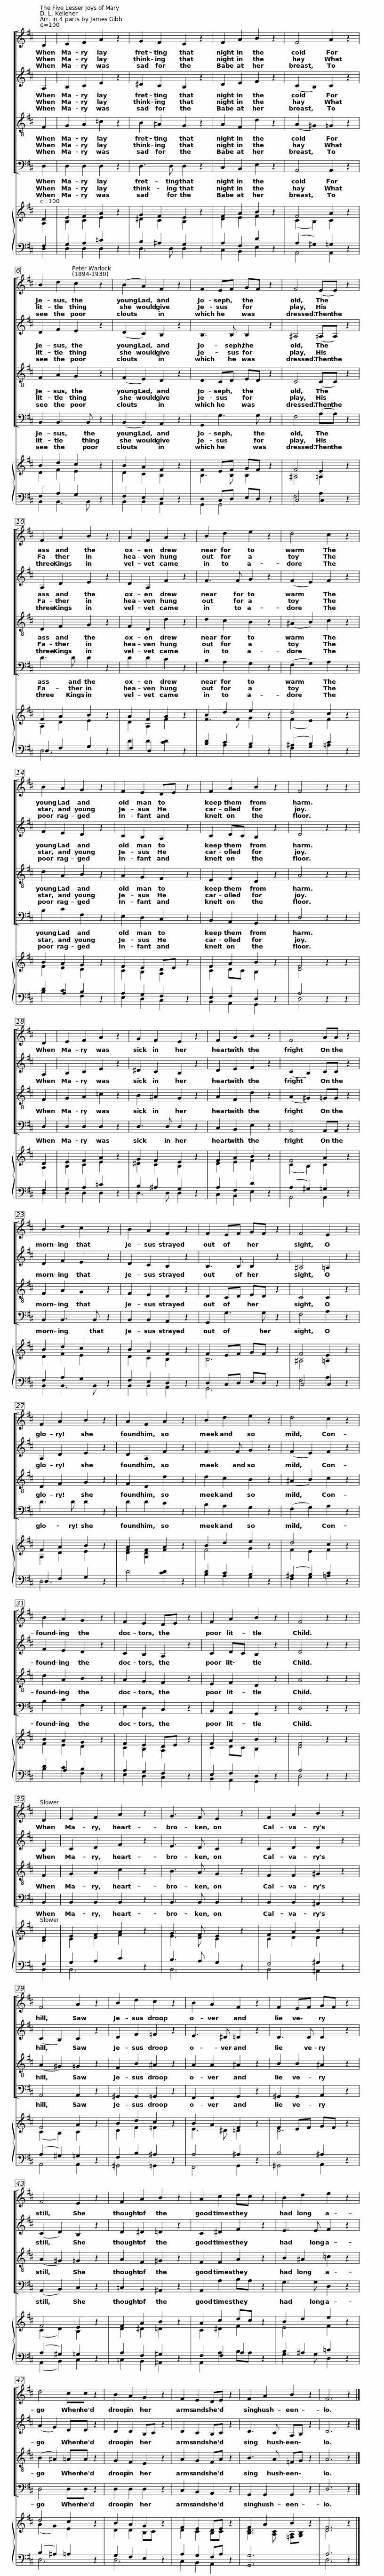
X:1
%%score [ 1 2 3 4 ] { ( 5 6 ) | ( 7 8 ) }
L:1/8
M:none
I:linebreak $
K:D
V:1 treble
V:2 treble
V:3 treble-8
V:4 bass
V:5 treble
V:6 treble
V:7 bass
V:8 bass
V:1
 D2 | E2 F2 A2 z2 | G2 F2 E2 z2 | F2 A2 B2 z2 | F4 A2 z2 | %5
 B2 d2 c2 z2 |$ (B2 A2) F2 z2 | F2 EF GF z2 | F4 (EE) z2 | F2 A2 B2 z2 | %10
 A2 F2 A2 z2 |$ B2 d2 e2 z2 | d4 c2 z2 | B2 A2 G2 z2 | F2 E2 DE z2 | %15
 F2 A2 B2 z2 | F4 z2 z2 |$ D2 | E2 F2 A2 z2 | G2 F2 E2 z2 | %20
 F2 A2 B2 z2 | F4 AA z2 | B2 d2 c2 z2 | B2 A2 F2 z2 |$ F2 EF GF z2 | %25
 F4 E2 z2 | F2 A2 B2 z2 | A2 F2 A2 z2 | B2 d2 e2 z2 | d4 c2 z2 | %30
 B2 A2 G2 z2 |$ F2 E2 DE z2 | F2 A2 B2 z2 | F4 z2 z2 | D2 | %35
 E2 F2 A2 z2 | G3 F E2 z2 | F2 A2 B2 z2 | F4 A2 z2 |$ B2 d2 c2 z2 | %40
 B2 A2 F2 z2 | F2 EF GF z2 | F4 E2 z2 | F2 A2 B2 z2 | A2 c2 dc z2 | %45
 B2 d2 e2 z2 |$ d4 cc z2 | B2 A2 G2 z2 | F2 E2 DE z2 | F2 A2 B2 z2 | %50
 F6 z2 |] %51
V:2
 A,2 | B,2 C2 E2 z2 | ^D2 C2 B,2 z2 | D2 E2 F2 z2 | (C2 B,2) C2 z2 | %5
 D2 F2 E2 z2 |$ (D2 C2) B,2 z2 | B,3 B, B,2 z2 | ^A,4 (=A,A,) z2 | A,2 D2 E2 z2 | %10
 D2 A,2 F2 z2 |$ F3 F G2 z2 | (F2 E2) F2 z2 | F2 E2 D2 z2 | C2 B,2 A,2 z2 | %15
 C2 DC B,2 z2 | D4 z2 z2 |$ A,2 | B,2 C2 E2 z2 | ^D2 C2 B,2 z2 | %20
 D2 E2 F2 z2 | (C2 B,2) CC z2 | D2 F2 E2 z2 | D2 C2 B,2 z2 |$ B,3 B, B,2 z2 | %25
 ^A,4 =A,2 z2 | A,2 D2 E2 z2 | D2 A,2 F2 z2 | F3 F G2 z2 | (F2 E2) F2 z2 | %30
 F2 E2 D2 z2 |$ C2 B,2 A,2 z2 | C2 DC B,2 z2 | D4 z2 z2 | B,2 | %35
 C2 D2 F2 z2 | E3 D C2 z2 | C2 D2 D2 z2 | (C2 B,2) C2 z2 |$ D2 F2 =F2 z2 | %40
 E3 ^D =D2 z2 | D3 D D2 z2 | (C2 D2) B,2 z2 | D2 ^D2 =D2 z2 | C2 ^D2 F2 z2 | %45
 E3 E F2 z2 |$ (A2 G2) EE z2 | D2 D2 B,C z2 | D2 C2 B,C z2 | D3 C A,B, z2 | %50
 D6 z2 |] %51
V:3
 F2 | G2 A2 =c2 z2 | B2 ^A2 G2 z2 | A2 F2 d2 z2 | (A2 ^G2) =G2 z2 | %5
 F2 A2 G2 z2 |$ (F2 E2) D2 z2 | D2 CD ED z2 | C4 (CC) z2 | D2 F2 G2 z2 | %10
 F2 D2 d2 z2 |$ d2 c2 B2 z2 | (^A2 B2) c2 z2 | d2 A2 B2 z2 | A2 G2 F2 z2 | %15
 E2 F2 D2 z2 | A4 z2 z2 |$ F2 | G2 A2 =c2 z2 | B2 ^A2 G2 z2 | %20
 A2 F2 d2 z2 | (A2 ^G2) =GG z2 | F2 A2 G2 z2 | F2 E2 D2 z2 |$ D2 CD ED z2 | %25
 C4 C2 z2 | D2 F2 G2 z2 | F2 D2 d2 z2 | d2 c2 B2 z2 | (^A2 B2) c2 z2 | %30
 d2 A2 B2 z2 |$ A2 G2 F2 z2 | E2 F2 D2 z2 | A4 z2 z2 | F2 | %35
 G2 A2 c2 z2 | B3 A G2 z2 | F2 F2 ^G2 z2 | (A2 ^G2) =G2 z2 |$ F2 B2 ^A2 z2 | %40
 A2 A2 ^A2 z2 | B2 B2 ^A2 z2 | (A2 ^G2) =G2 z2 | A2 F2 ^G2 z2 | F2 F2 A2 z2 | %45
 B2 ^A2 =c2 z2 |$ (B2 ^A2) =AA z2 | G2 F2 E2 z2 | A2 G2 FA z2 | B3 A =FG z2 | %50
 A6 z2 |] %51
V:4
 D,2 | D,2 D,2 D,2 z2 | D,3 D, D,2 z2 | C,2 B,,2 E,2 z2 | A,,4 A,,2 z2 | %5
 B,,2 B,,3 B,, z2 |$ (B,,2 B,,2) A,,2 z2 | G,,2 G,3 G, z2 | F,4 (A,A,) z2 | D3 D D2 z2 | %10
 D2 D2 C2 z2 |$ B,2 A,2 G,2 z2 | (F,2 G,2) A,2 z2 | B,2 C2 F,2 z2 | E,2 D,2 C,2 z2 | %15
 B,,2 A,,2 G,,2 z2 | D,4 z2 z2 |$ D,2 | D,2 D,2 D,2 z2 | D,3 D, D,2 z2 | %20
 C,2 B,,2 E,2 z2 | A,,4 A,,A,, z2 | B,,2 B,,3 B,, z2 | B,,2 B,,2 A,,2 z2 |$ G,,2 G,3 G, z2 | %25
 F,4 A,2 z2 | D3 D D2 z2 | D2 D2 C2 z2 | B,2 A,2 G,2 z2 | (F,2 G,2) A,2 z2 | %30
 B,2 C2 F,2 z2 |$ E,2 D,2 C,2 z2 | B,,2 A,,2 G,,2 z2 | D,4 z2 z2 | B,,2 | %35
 B,,2 B,,2 B,,2 z2 | B,,3 B,, B,,2 z2 | B,,2 B,,2 ^A,,2 z2 | A,,4 A,,2 z2 |$ ^G,,2 G,,2 =G,,2 z2 | %40
 F,,2 F,,2 G,,2 z2 | ^G,,2 G,,2 A,,2 z2 | (A,,2 B,,2) C,2 z2 | =C,2 B,,2 ^A,,2 z2 | A,,2 A,2 B,A, z2 | %45
 G,3 G, D,2 z2 |$ D,4 D,D, z2 | D,2 D,2 D,2 z2 | C,2 B,,2 A,,2 z2 | G,,2 G,,2 G,,2 z2 | %50
 D,6 z2 |] %51
V:5
 D2 | E2 F2 A2 z2 | G2 F2 E2 z2 | F2 A2 B2 z2 | F4 A2 z2 | %5
 B2 d2 c2 z2 |$ B2 A2 F2 z2 | F2 EF GF z2 | F4 E2 z2 | F2 A2 B2 z2 | %10
 A2 F2 A2 z2 |$ B2 d2 e2 z2 | d4 c2 z2 | B2 A2 G2 z2 | F2 E2 DE z2 | %15
 F2 A2 B2 z2 | F4 z2 z2 |$ D2 | E2 F2 A2 z2 | G2 F2 E2 z2 | %20
 F2 A2 B2 z2 | F4 A2 z2 | B2 d2 c2 z2 | B2 A2 F2 z2 |$ F2 EF GF z2 | %25
 F4 E2 z2 | F2 A2 B2 z2 | A2 F2 A2 z2 | B2 d2 e2 z2 | d4 c2 z2 | %30
 B2 A2 G2 z2 |$ F2 E2 DE z2 | F2 A2 B2 z2 | F4 z2 z2 | D2 | %35
 E2 F2 A2 z2 | G3 F E2 z2 | F2 A2 B2 z2 | F4 A2 z2 |$ B2 d2 c2 z2 | %40
 B2 A2 F2 z2 | F2 EF GF z2 | F4 E2 z2 | F2 A2 B2 z2 | A2 c2 dc z2 | %45
 B2 d2 e2 z2 |$ d4 c2 z2 | B2 A2 G2 z2 | F2 E2 DE z2 | F2 A2 B2 z2 | %50
 F6 z2 |] %51
V:6
 A,2 | B,2 C2 E2 x2 | ^D2 C2 B,2 x2 | D2 E2 F2 x2 | (C2 B,2) C2 x2 | %5
 D2 F2 E2 x2 |$ D2 C2 B,2 x2 | B,3 B, B,2 x2 | ^A,4 =A,2 x2 | A,2 D2 E2 x2 | %10
 D2 A,2 F2 x2 |$ F3 F G2 x2 | (F2 E2) F2 x2 | F2 E2 D2 x2 | C2 B,2 A,2 x2 | %15
 C2 DC B,2 x2 | D4 z2 x2 |$ A,2 | B,2 C2 E2 x2 | ^D2 C2 B,2 x2 | %20
 D2 E2 F2 x2 | (C2 B,2) C2 x2 | D2 F2 E2 x2 | D2 C2 B,2 x2 |$ B,6 x2 | %25
 ^A,4 =A,2 x2 | A,2 D2 E2 x2 | [DF]2 [A,D]2 F2 x2 | F4 G2 x2 | F2 E2 F2 x2 | %30
 F2 E2 D2 x2 |$ C2 B,2 A,2 x2 | C2 DC B,2 x2 | D4 z2 x2 | B,2 | %35
 C2 D2 F2 x2 | E3 D C2 x2 | C2 D2 D2 x2 | (C2 B,2) C2 x2 |$ D2 F2 =F2 x2 | %40
 E3 ^D =D2 x2 | D6 x2 | (C2 D2) B,2 x2 | D2 ^D2 =D2 x2 | C2 ^D2 F2 x2 | %45
 E4 F2 x2 |$ (A2 G2) E2 x2 | D2 D2 B,C x2 | D2 C2 B,C x2 | [B,D]3 [A,C] [=F,A,][G,B,] x2 | %50
 D6 x2 |] %51
V:7
 F,2 | G,2 A,2 =C2 z2 | B,2 ^A,2 G,2 z2 | A,2 F,2 D2 z2 | (A,2 ^G,2) =G,2 z2 | %5
 F,2 A,2 G,2 z2 |$ F,2 E,2 D,2 z2 | D,2 C,D, E,D, z2 | C,4 C,2 z2 | D,2 F,2 G,2 z2 | %10
 F,2 D,2 x2 z2 |$ D2 C2 B,2 z2 | (^A,2 B,2) C2 z2 | D2 A,2 B,2 z2 | A,2 G,2 F,2 z2 | %15
 E,2 F,2 D,2 z2 | A,4 z2 z2 |$ F,2 | G,2 A,2 =C2 z2 | B,2 ^A,2 G,2 z2 | %20
 A,2 F,2 D2 z2 | (A,2 ^G,2) =G,2 z2 | F,2 A,2 G,2 z2 | F,2 E,2 D,2 z2 |$ D,2 C,D, E,D, z2 | %25
 C,4 C,2 z2 | D,2 F,2 G,2 z2 | x6 z2 | D2 C2 B,2 z2 | (^A,2 B,2) C2 z2 | %30
 D2 A,2 B,2 z2 |$ A,2 G,2 F,2 z2 | E,2 F,2 D,2 z2 | A,4 z2 z2 | F,2 | %35
 G,2 A,2 C2 z2 | B,3 A, G,2 z2 | F,4 ^G,2 z2 | (A,2 ^G,2) =G,2 z2 |$ F,2 B,2 ^A,2 z2 | %40
 A,4 ^A,2 z2 | B,4 ^A,2 z2 | (A,2 ^G,2) =G,2 z2 | A,2 F,2 ^G,2 z2 | F,2 F,2 A,2 z2 | %45
 B,2 ^A,2 =C2 z2 |$ (B,2 ^A,2) =A,2 z2 | G,2 F,2 E,2 z2 | A,2 G,2 F,A, z2 | x8 | %50
 A,6 z2 |] %51
V:8
 D,2 | D,2 D,2 D,2 x2 | D,3 D, D,2 x2 | C,2 B,,2 E,2 x2 | A,,4 A,,2 x2 | %5
 B,,2 B,,3 B,, x2 |$ B,,2 B,,2 A,,2 x2 | G,,2 G,,4 x2 | F,4 A,2 x2 | D,6 x2 | %10
 D2 D2 [CD]2 x2 |$ B,2 A,2 G,2 x2 | F,2 G,2 =A,2 x2 | B,2 C2 F,2 x2 | E,2 D,2 C,2 x2 | %15
 B,,2 A,,2 G,,2 x2 | D,4 z2 x2 |$ D,2 | D,2 D,2 D,2 x2 | D,3 D, D,2 x2 | %20
 C,2 B,,2 E,2 x2 | A,,4 A,,2 x2 | B,,2 B,,3 B,, x2 | B,,2 B,,2 A,,2 x2 |$ G,,6 x2 | %25
 F,4 A,2 x2 | D,6 x2 | D4 [CD]2 x2 | B,2 A,2 G,2 x2 | F,2 G,2 =A,2 x2 | %30
 B,2 C2 F,2 x2 |$ E,2 D,2 C,2 x2 | B,,2 A,,2 G,,2 x2 | D,4 z2 x2 | B,,2 | %35
 B,,6 x2 | B,,6 x2 | B,,4 ^A,,2 x2 | A,,4 A,,2 x2 |$ ^G,,4 =G,,2 x2 | %40
 F,,4 G,,2 x2 | ^G,,4 A,,2 x2 | (A,,2 B,,2) C,2 x2 | =C,2 B,,2 ^A,,2 x2 | A,,2 A,2 B,A, x2 | %45
 G,3 G, D,2 x2 |$ D,6 x2 | D,6 x2 | C,2 B,,2 A,,2 x2 | [G,,G,]6 x2 | %50
 D,6 x2 |] %51
